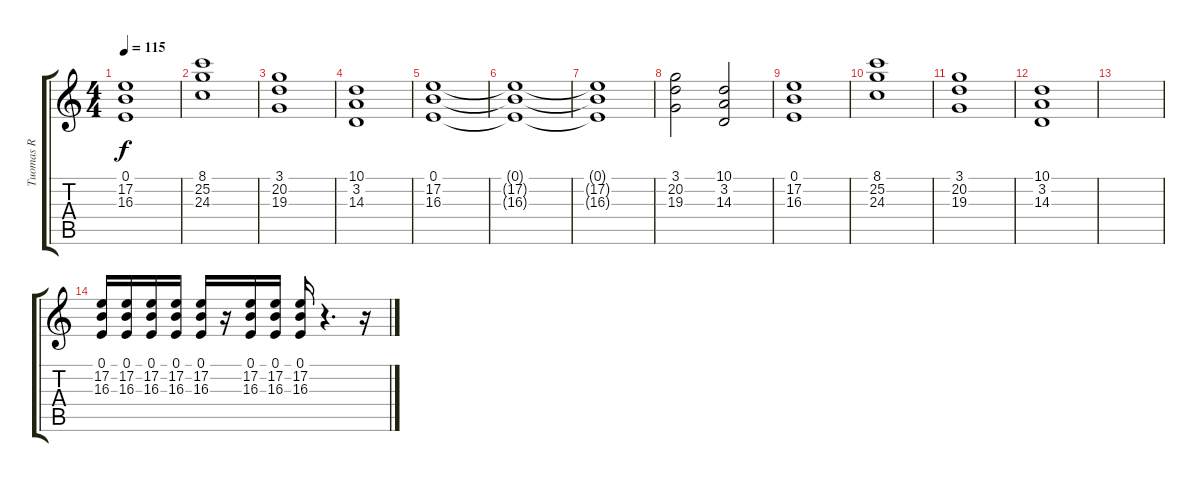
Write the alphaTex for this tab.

\track ("Tuomas R" "Tuomas R") {instrument synthstrings1}
\staff {score tabs}
\tuning (E4 B3 G3 D3 A2 E2) {hide}
\ts (4 4)
\tempo 115
\clef g2
\ks c
(0.1 17.2 16.3).1{dy f} |
(8.1 25.2 24.3).1 |
(3.1 20.2 19.3).1 |
(10.1 3.2 14.3).1 |
(0.1 17.2 16.3).1 |
(0.1{t} 17.2{t} 16.3{t}).1 |
(0.1{t} 17.2{t} 16.3{t}).1 |
(3.1 20.2 19.3).2 (10.1 3.2 14.3).2 |
(0.1 17.2 16.3).1 |
(8.1 25.2 24.3).1 |
(3.1 20.2 19.3).1 |
(10.1 3.2 14.3).1 |
|
(0.1 17.2 16.3).16 (0.1 17.2 16.3).16 (0.1 17.2 16.3).16 (0.1 17.2 16.3).16 (0.1 17.2 16.3).16 r.16 (0.1 17.2 16.3).16 (0.1 17.2 16.3).16 (0.1 17.2 16.3).16 r.4{d} r.16
